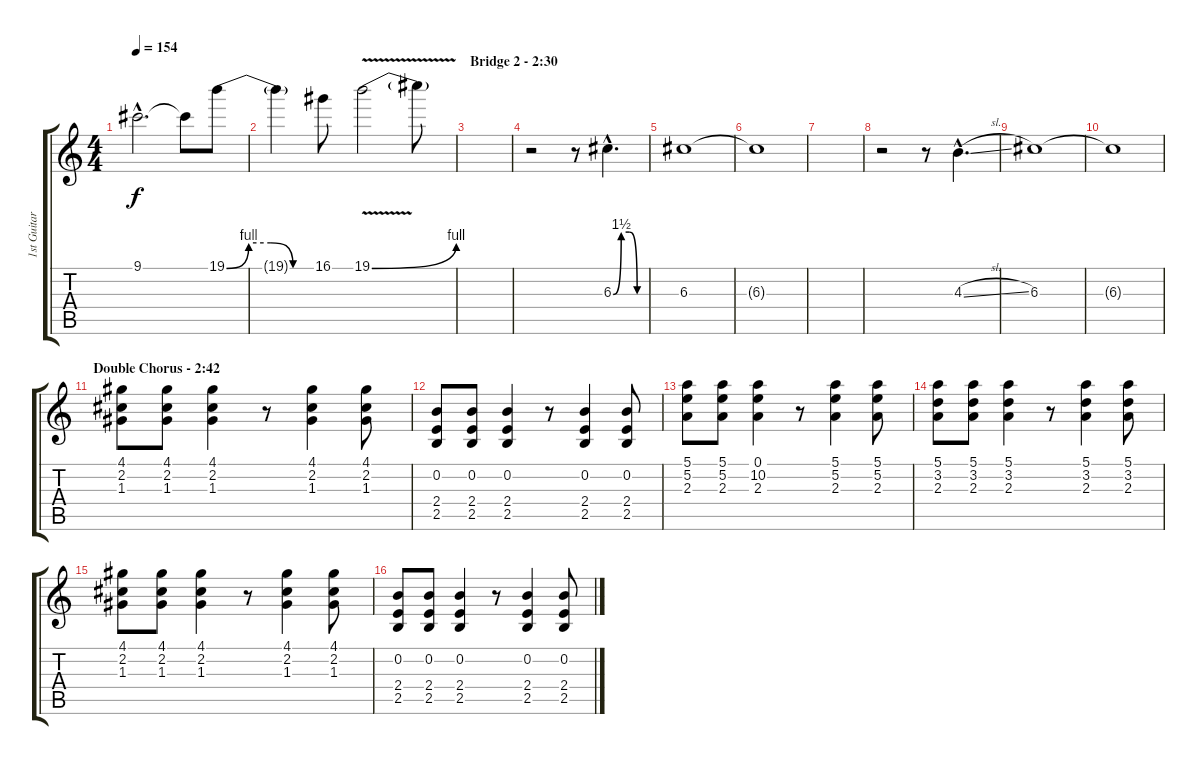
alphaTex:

\track ("1st Guitar" "1st Guitar") {instrument overdrivenguitar}
\staff {score tabs}
\tuning (E4 B3 G3 D3 A2 E2) {hide}
\ts (4 4)
\tempo 154
\clef g2
\ks c
9.1{hac t}.2{d dy f} 9.1{t}.8 19.1{be (custom 0 0 15 4 30 4 45 0 60 0)}.8 |
19.1{t}.4 16.1.8 19.1{be (bend 0 0 60 4) v}.2 19.1{t}.8 |
\section ("" "Bridge 2 - 2:30")
|
r.2 r.8 6.3{be (custom 0 0 15 6 30 6 45 0 60 0) hac}.4{d} |
6.3.1 |
6.3{t}.1 |
|
r.2 r.8 4.3{sl hac}.4{d} |
6.3.1 |
6.3{t}.1 |
\section ("" "Double Chorus - 2:42")
(4.1 2.2 1.3).8 (4.1 2.2 1.3).8 (4.1 2.2 1.3).4 r.8 (4.1 2.2 1.3).4 (4.1 2.2 1.3).8 |
(0.2 2.4 2.5).8 (0.2 2.4 2.5).8 (0.2 2.4 2.5).4 r.8 (0.2 2.4 2.5).4 (0.2 2.4 2.5).8 |
(5.1 5.2 2.3).8 (5.1 5.2 2.3).8 (0.1 10.2 2.3).4 r.8 (5.1 5.2 2.3).4 (5.1 5.2 2.3).8 |
(5.1 3.2 2.3).8 (5.1 3.2 2.3).8 (5.1 3.2 2.3).4 r.8 (5.1 3.2 2.3).4 (5.1 3.2 2.3).8 |
(4.1 2.2 1.3).8 (4.1 2.2 1.3).8 (4.1 2.2 1.3).4 r.8 (4.1 2.2 1.3).4 (4.1 2.2 1.3).8 |
(0.2 2.4 2.5).8 (0.2 2.4 2.5).8 (0.2 2.4 2.5).4 r.8 (0.2 2.4 2.5).4 (0.2 2.4 2.5).8
